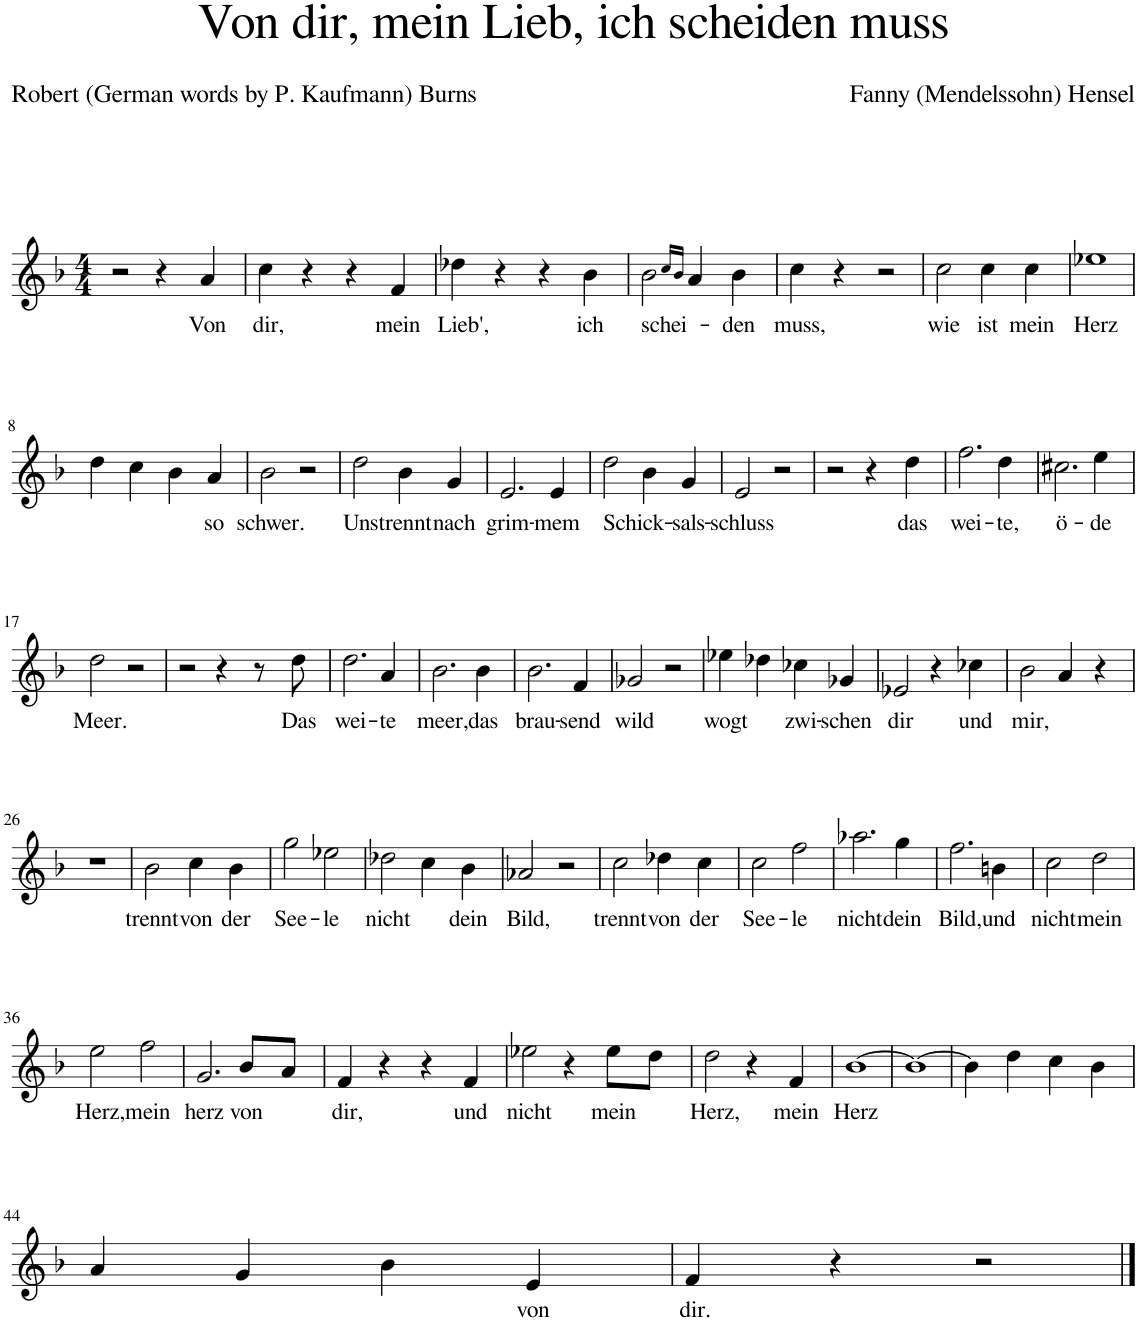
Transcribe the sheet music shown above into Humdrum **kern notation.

**kern	**text
*part1	*part1
*staff1	*staff1
*I"Piano	*
*I'Pno	*
*clefG2	*
*k[b-]	*
*M4/4	*
=1	=1
2r	.
4r	.
!	!LO:LY:b
4a/	Von
=2	=2
!	!LO:LY:b
4cc\	dir,
4r	.
4r	.
!	!LO:LY:b
4f/	mein
=3	=3
!	!LO:LY:b
4dd-X\	Lieb',
4r	.
4r	.
!	!LO:LY:b
4b-\	ich
=4	=4
!	!LO:LY:b
2b-\	schei-
16qcc/LL	.
16qb-/JJ	.
4a/	.
!	!LO:LY:b
4b-\	-den
=5	=5
!	!LO:LY:b
4cc\	muss,
4r	.
2r	.
=6	=6
!	!LO:LY:b
2cc\	wie
!	!LO:LY:b
4cc\	ist
!	!LO:LY:b
4cc\	mein
=7	=7
!	!LO:LY:b
1ee-X	Herz
!!LO:LB:g=z
=8	=8
4dd\	.
4cc\	.
4b-\	.
!	!LO:LY:b
4a/	so
=9	=9
!	!LO:LY:b
2b-\	schwer.
2r	.
=10	=10
!	!LO:LY:b
2dd\	Uns
!	!LO:LY:b
4b-\	trennt
!	!LO:LY:b
4g/	nach
=11	=11
!	!LO:LY:b
2.e/	grim-
!	!LO:LY:b
4e/	-mem
=12	=12
!	!LO:LY:b
2dd\	Schick-
4b-\	.
!	!LO:LY:b
4g/	-sals-
=13	=13
!	!LO:LY:b
2e/	-schluss
2r	.
=14	=14
2r	.
4r	.
!	!LO:LY:b
4dd\	das
=15	=15
!	!LO:LY:b
2.ff\	wei-
!	!LO:LY:b
4dd\	-te,
=16	=16
!	!LO:LY:b
2.cc#X\	ö-
!	!LO:LY:b
4ee\	-de
!!LO:LB:g=z
=17	=17
!	!LO:LY:b
2dd\	Meer.
2r	.
=18	=18
2r	.
4r	.
8r	.
!	!LO:LY:b
8dd\	Das
=19	=19
!	!LO:LY:b
2.dd\	wei-
!	!LO:LY:b
4a/	-te
=20	=20
!	!LO:LY:b
2.b-\	meer,
!	!LO:LY:b
4b-\	das
=21	=21
!	!LO:LY:b
2.b-\	brau-
!	!LO:LY:b
4f/	-send
=22	=22
!	!LO:LY:b
2g-X/	wild
2r	.
=23	=23
!	!LO:LY:b
4ee-X\	wogt
4dd-X\	.
!	!LO:LY:b
4cc-X\	zwi-
!	!LO:LY:b
4g-X/	-schen
=24	=24
!	!LO:LY:b
2e-X/	dir
4r	.
!	!LO:LY:b
4cc-X\	und
=25	=25
!	!LO:LY:b
2b-\	mir,
4a/	.
4r	.
!!LO:LB:g=z
=26	=26
1r	.
=27	=27
!	!LO:LY:b
2b-\	trennt
!	!LO:LY:b
4cc\	von
!	!LO:LY:b
4b-\	der
=28	=28
!	!LO:LY:b
2gg\	See-
!	!LO:LY:b
2ee-X\	-le
=29	=29
!	!LO:LY:b
2dd-X\	nicht
4cc\	.
!	!LO:LY:b
4b-\	dein
=30	=30
!	!LO:LY:b
2a-X/	Bild,
2r	.
=31	=31
!	!LO:LY:b
2cc\	trennt
!	!LO:LY:b
4dd-X\	von
!	!LO:LY:b
4cc\	der
=32	=32
!	!LO:LY:b
2cc\	See-
!	!LO:LY:b
2ff\	-le
=33	=33
!	!LO:LY:b
2.aa-X\	nicht
!	!LO:LY:b
4gg\	dein
=34	=34
!	!LO:LY:b
2.ff\	Bild,
!	!LO:LY:b
4bn\	und
=35	=35
!	!LO:LY:b
2cc\	nicht
!	!LO:LY:b
2dd\	mein
!!LO:LB:g=z
=36	=36
!	!LO:LY:b
2ee\	Herz,
!	!LO:LY:b
2ff\	mein
=37	=37
!	!LO:LY:b
2.g/	herz
!	!LO:LY:b
8b-/L	von
8a/J	.
=38	=38
!	!LO:LY:b
4f/	dir,
4r	.
4r	.
!	!LO:LY:b
4f/	und
=39	=39
!	!LO:LY:b
2ee-X\	nicht
4r	.
!	!LO:LY:b
8ee-\L	mein
8dd\J	.
=40	=40
!	!LO:LY:b
2dd\	Herz,
4r	.
!	!LO:LY:b
4f/	mein
=41	=41
!	!LO:LY:b
[1b-	Herz
=42	=42
1b-_	.
=43	=43
4b-\]	.
4dd\	.
4cc\	.
4b-\	.
!!LO:LB:g=z
=44	=44
4a/	.
4g/	.
4b-\	.
!	!LO:LY:b
4e/	von
=45	=45
!	!LO:LY:b
4f/	dir.
4r	.
2r	.
==	==
*-	*-
